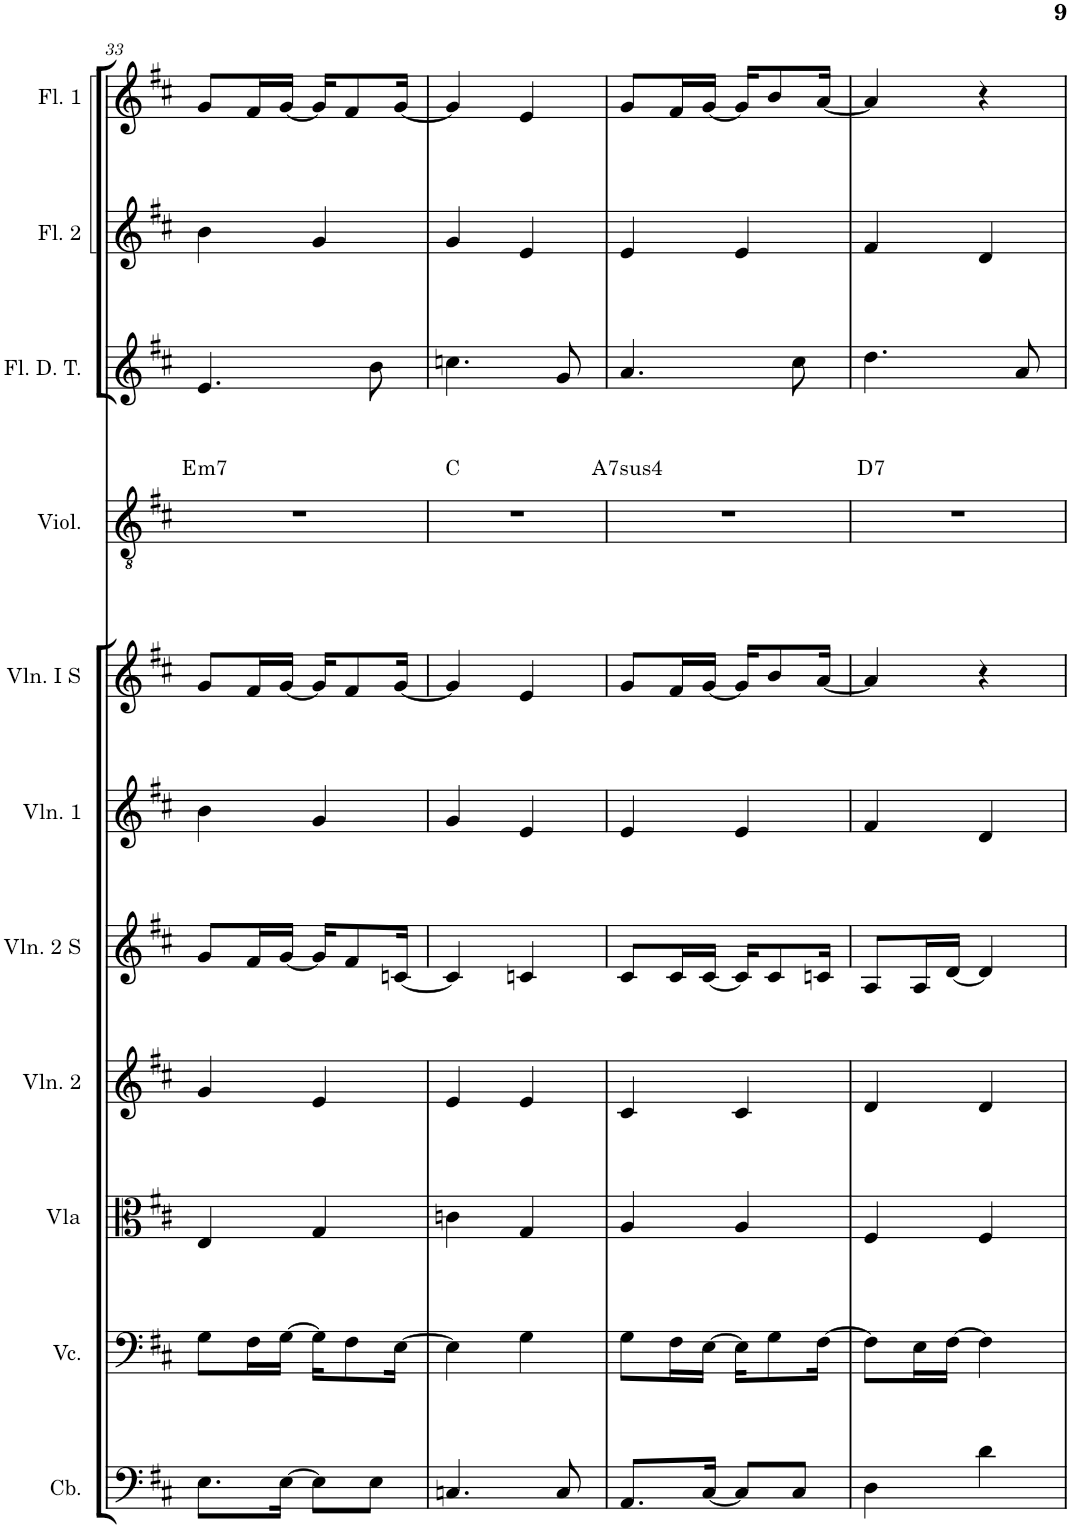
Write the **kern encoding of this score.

**kern	**kern	**kern	**kern	**kern	**kern	**kern	**kern	**harte	**kern	**kern	**kern
*part11	*part10	*part9	*part8	*part7	*part6	*part5	*part4	*part4	*part3	*part2	*part1
*staff11	*staff10	*staff9	*staff8	*staff7	*staff6	*staff5	*staff4	*	*staff3	*staff2	*staff1
*I"Contrabaixo	*I"Violoncelo	*I"Viola	*I"Violino 2	*I"Violino 2 Solo	*I"Violino 1	*I"Violino I Solo	*I"Violão Acústico	*	*I"Flauta Doce Tenor	*I"Flauta 2	*I"Flauta 1
*I'Cb.	*I'Vc.	*I'Vla	*I'Vln. 2	*I'Vln. 2 S	*I'Vln. 1	*I'Vln. I S	*I'Viol.	*	*I'Fl. D. T.	*I'Fl. 2	*I'Fl. 1
!!LO:PB:g=z
*clefF4	*clefF4	*clefC3	*clefG2	*clefG2	*clefG2	*clefG2	*clefGv2	*	*clefG2	*clefG2	*clefG2
*Trd7c12	*	*	*	*	*	*	*	*	*	*	*
*k[f#c#]	*k[f#c#]	*k[f#c#]	*k[f#c#]	*k[f#c#]	*k[f#c#]	*k[f#c#]	*k[f#c#]	*	*k[f#c#]	*k[f#c#]	*k[f#c#]
*M2/4	*M2/4	*M2/4	*M2/4	*M2/4	*M2/4	*M2/4	*M2/4	*	*M2/4	*M2/4	*M2/4
=33	=33	=33	=33	=33	=33	=33	=33	=33	=33	=33	=33
!	!	!	!	!	!	!	!	!LO:H:kt=m7	!	!	!
8.E\L	8G\L	4E/	4g/	8g/L	4b\	8g/L	2r	E:min7	4.e/	4b\	8g/L
.	16F#\L	.	.	16f#/L	.	16f#/L	.	.	.	.	16f#/L
[16E\Jk	[16G\JJ	.	.	[16g/JJ	.	[16g/JJ	.	.	.	.	[16g/JJ
8E\L]	16G\KL]	4G/	4e/	16g/KL]	4g/	16g/KL]	.	.	.	4g/	16g/KL]
.	8F#\	.	.	8f#/	.	8f#/	.	.	.	.	8f#/
8E\J	.	.	.	.	.	.	.	.	8b\	.	.
.	[16E\Jk	.	.	[16cn/Jk	.	[16g/Jk	.	.	.	.	[16g/Jk
=34	=34	=34	=34	=34	=34	=34	=34	=34	=34	=34	=34
4.Cn/	4E\]	4cn\	4e/	4c/]	4g/	4g/]	2r	C:maj	4.ccn\	4g/	4g/]
.	4G\	4G/	4e/	4cn/	4e/	4e/	.	.	.	4e/	4e/
8C/	.	.	.	.	.	.	.	.	8g/	.	.
=35	=35	=35	=35	=35	=35	=35	=35	=35	=35	=35	=35
!	!	!	!	!	!	!	!	!LO:H:kt=74	!	!	!
8.AA/L	8G\L	4A/	4c#/	8c#/L	4e/	8g/L	2r	A:sus4(7)	4.a/	4e/	8g/L
.	16F#\L	.	.	16c#/L	.	16f#/L	.	.	.	.	16f#/L
[16C#/Jk	[16E\JJ	.	.	[16c#/JJ	.	[16g/JJ	.	.	.	.	[16g/JJ
8C#/L]	16E\KL]	4A/	4c#/	16c#/KL]	4e/	16g/KL]	.	.	.	4e/	16g/KL]
.	8G\	.	.	8c#/	.	8b/	.	.	.	.	8b/
8C#/J	.	.	.	.	.	.	.	.	8cc#\	.	.
.	[16F#\Jk	.	.	16cn/Jk	.	[16a/Jk	.	.	.	.	[16a/Jk
=36	=36	=36	=36	=36	=36	=36	=36	=36	=36	=36	=36
!	!	!	!	!	!	!	!	!LO:H:kt=7	!	!	!
4D\	8F#\L]	4F#/	4d/	8A/L	4f#/	4a/]	2r	D:7	4.dd\	4f#/	4a/]
.	16E\L	.	.	16A/L	.	.	.	.	.	.	.
.	[16F#\JJ	.	.	[16d/JJ	.	.	.	.	.	.	.
4d\	4F#\]	4F#/	4d/	4d/]	4d/	4r	.	.	.	4d/	4r
.	.	.	.	.	.	.	.	.	8a/	.	.
=	=	=	=	=	=	=	=	=	=	=	=
*-	*-	*-	*-	*-	*-	*-	*-	*-	*-	*-	*-
